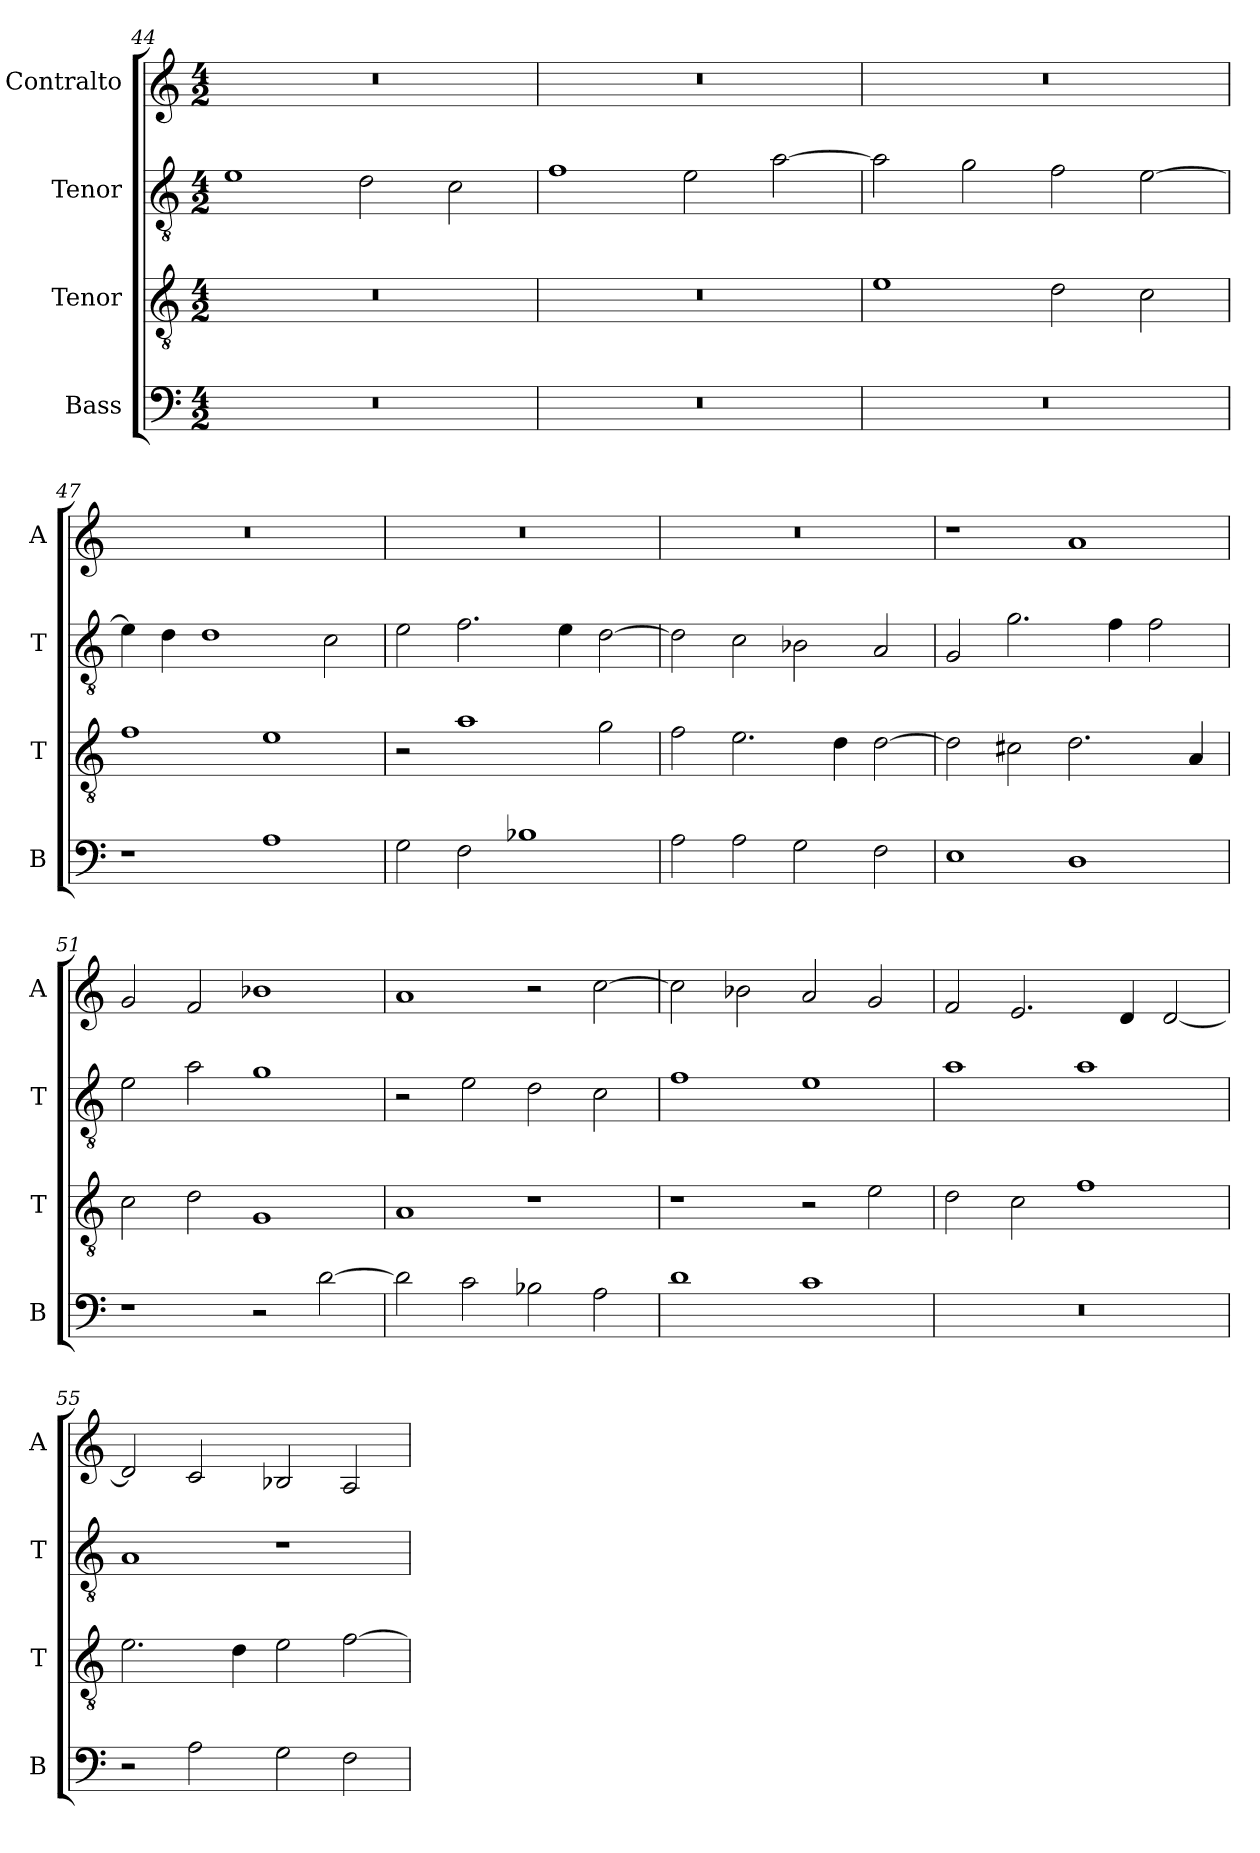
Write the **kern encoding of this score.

**kern	**kern	**kern	**kern
*part4	*part3	*part2	*part1
*staff4	*staff3	*staff2	*staff1
*I"Bass	*I"Tenor	*I"Tenor	*I"Contralto
*I'B	*I'T	*I'T	*I'A
*clefF4	*clefGv2	*clefGv2	*clefG2
*k[]	*k[]	*k[]	*k[]
*D:dor	*D:dor	*D:dor	*D:dor
*M4/2	*M4/2	*M4/2	*M4/2
=44	=44	=44	=44
0r	0r	1e	0r
.	.	2d	.
.	.	2c	.
=45	=45	=45	=45
0r	0r	1f	0r
.	.	2e	.
.	.	[2a	.
=46	=46	=46	=46
0r	1e	2a]	0r
.	.	2g	.
.	2d	2f	.
.	2c	[2e	.
=47	=47	=47	=47
1r	1f	4e]	0r
.	.	4d	.
.	.	1d	.
1A	1e	.	.
.	.	2c	.
=48	=48	=48	=48
2G	2r	2e	0r
2F	1a	2.f	.
1B-X	.	.	.
.	.	4e	.
.	2g	[2d	.
=49	=49	=49	=49
2A	2f	2d]	0r
2A	2.e	2c	.
2G	.	2B-X	.
.	4d	.	.
2F	[2d	2A	.
=50	=50	=50	=50
1E	2d]	2G	1r
.	2c#X	2.g	.
1D	2.d	.	1a
.	.	4f	.
.	.	2f	.
.	4A	.	.
=51	=51	=51	=51
1r	2c	2e	2g
.	2d	2a	2f
2r	1G	1g	1b-X
[2d	.	.	.
=52	=52	=52	=52
2d]	1A	2r	1a
2c	.	2e	.
2B-X	1r	2d	2r
2A	.	2c	[2cc
=53	=53	=53	=53
1d	1r	1f	2cc]
.	.	.	2b-X
1c	2r	1e	2a
.	2e	.	2g
=54	=54	=54	=54
0r	2d	1a	2f
.	2c	.	2.e
.	1f	1a	.
.	.	.	4d
.	.	.	[2d
=55	=55	=55	=55
2r	2.e	1A	2d]
2A	.	.	2c
.	4d	.	.
2G	2e	1r	2B-X
2F	[2f	.	2A
=	=	=	=
*-	*-	*-	*-
